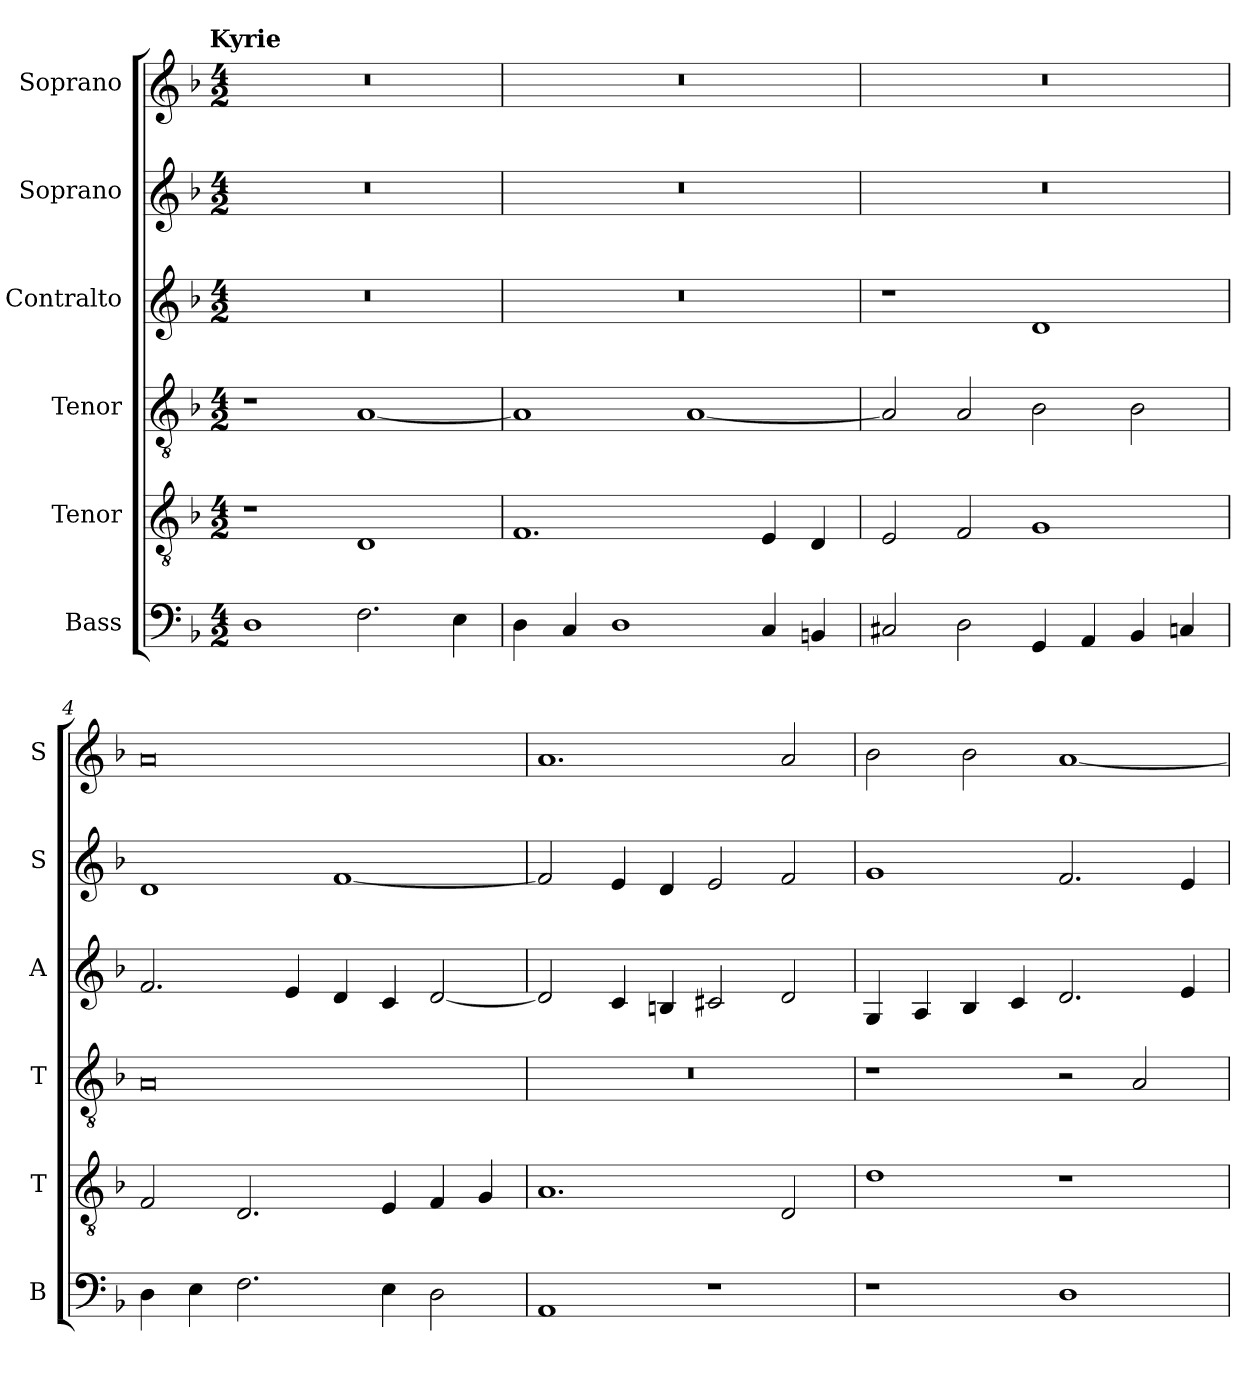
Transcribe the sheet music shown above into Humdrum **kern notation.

**kern	**kern	**kern	**kern	**kern	**kern
*part6	*part5	*part4	*part3	*part2	*part1
*staff6	*staff5	*staff4	*staff3	*staff2	*staff1
*I"Bass	*I"Tenor	*I"Tenor	*I"Contralto	*I"Soprano	*I"Soprano
*I'B	*I'T	*I'T	*I'A	*I'S	*I'S
*clefF4	*clefGv2	*clefGv2	*clefG2	*clefG2	*clefG2
*k[b-]	*k[b-]	*k[b-]	*k[b-]	*k[b-]	*k[b-]
*G:dor	*G:dor	*G:dor	*G:dor	*G:dor	*G:dor
!!LO:TX:omd:t=Kyrie
*M4/2	*M4/2	*M4/2	*M4/2	*M4/2	*M4/2
=1	=1	=1	=1	=1	=1
1D	1r	1r	0r	0r	0r
2.F	1D	[1A	.	.	.
4E	.	.	.	.	.
=2	=2	=2	=2	=2	=2
4D	1.F	1A]	0r	0r	0r
4C	.	.	.	.	.
1D	.	.	.	.	.
.	.	[1A	.	.	.
4C	4E	.	.	.	.
4BBn	4D	.	.	.	.
=3	=3	=3	=3	=3	=3
2C#X	2E	2A]	1r	0r	0r
2D	2F	2A	.	.	.
4GG	1G	2B-	1d	.	.
4AA	.	.	.	.	.
4BB-	.	2B-	.	.	.
4Cn	.	.	.	.	.
=4	=4	=4	=4	=4	=4
4D	2F	0A	2.f	1d	0a
4E	.	.	.	.	.
2.F	2.D	.	.	.	.
.	.	.	4e	.	.
.	.	.	4d	[1f	.
4E	4E	.	4c	.	.
2D	4F	.	[2d	.	.
.	4G	.	.	.	.
=5	=5	=5	=5	=5	=5
1AA	1.A	0r	2d]	2f]	1.a
.	.	.	4c	4e	.
.	.	.	4Bn	4d	.
1r	.	.	2c#X	2e	.
.	2D	.	2d	2f	2a
=6	=6	=6	=6	=6	=6
1r	1d	1r	4G	1g	2b-
.	.	.	4A	.	.
.	.	.	4B-	.	2b-
.	.	.	4c	.	.
1D	1r	2r	2.d	2.f	[1a
.	.	2A	.	.	.
.	.	.	4e	4e	.
=	=	=	=	=	=
*-	*-	*-	*-	*-	*-
